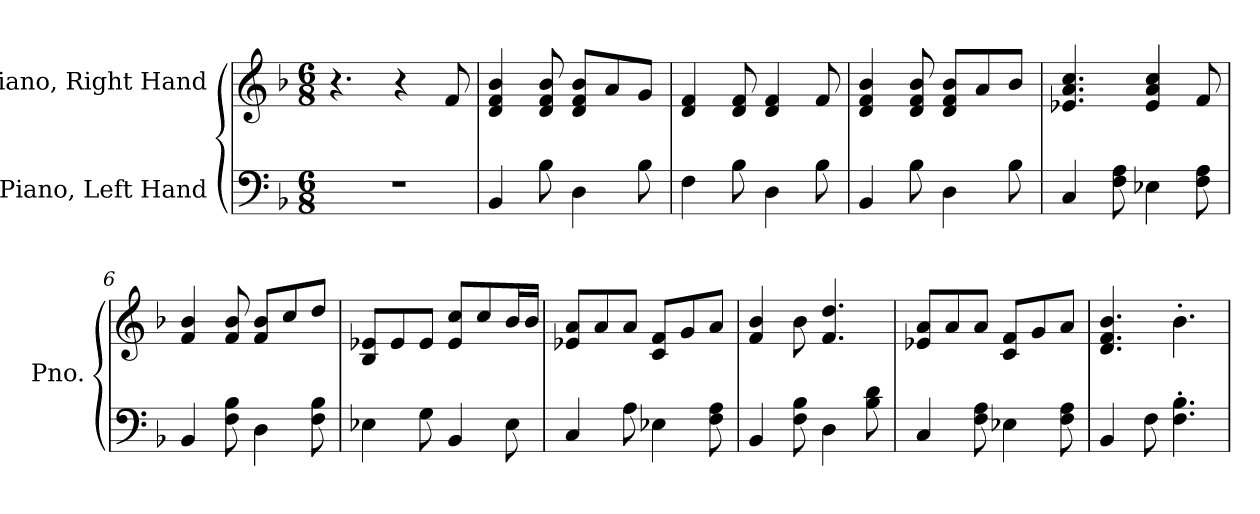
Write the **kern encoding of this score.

**kern	**kern
*part2	*part1
*staff2	*staff1
*I"Piano, Left Hand	*I"Piano, Right Hand
*I'Pno.	*I'Pno.
*clefF4	*clefG2
*k[b-]	*k[b-]
*M6/8	*M6/8
*MM100	*MM100
=1	=1
2.r	4.r
.	4r
.	8f/
=2	=2
4BB-/	4d/ 4f/ 4b-/
8B-\	8d/ 8f/ 8b-/
4D\	8d/ 8f/ 8b-/L
.	8a/
8B-\	8g/J
=3	=3
4F\	4d/ 4f/
8B-\	8d/ 8f/
4D\	4d/ 4f/
8B-\	8f/
=4	=4
4BB-/	4d/ 4f/ 4b-/
8B-\	8d/ 8f/ 8b-/
4D\	8d/ 8f/ 8b-/L
.	8a/
8B-\	8b-/J
=5	=5
4C/	4.e-X/ 4.a/ 4.cc/
8F\ 8A\	.
4E-X\	4e-/ 4a/ 4cc/
8F\ 8A\	8f/
=6	=6
4BB-/	4f/ 4b-/
8F\ 8B-\	8f/ 8b-/
4D\	8f/ 8b-/L
.	8cc/
8F\ 8B-\	8dd/J
!!LO:LB:g=z
=7	=7
4E-X\	8B-/ 8e-X/L
.	8e-/
8G\	8e-/J
4BB-/	8e-/ 8cc/L
.	8cc/
8E-\	16b-/L
.	16b-/JJ
=8	=8
4C/	8e-X/ 8a/L
.	8a/
8A\	8a/J
4E-X\	8c/ 8f/L
.	8g/
8F\ 8A\	8a/J
=9	=9
4BB-/	4f/ 4b-/
8F\ 8B-\	8b-\
4D\	4.f/ 4.dd/
8B-\ 8d\	.
=10	=10
4C/	8e-X/ 8a/L
.	8a/
8F\ 8A\	8a/J
4E-X\	8c/ 8f/L
.	8g/
8F\ 8A\	8a/J
=11	=11
4BB-/	4.d/ 4.f/ 4.b-/
8F\	.
4.F\' 4.B-\'	4.b-'\
=	=
*-	*-
